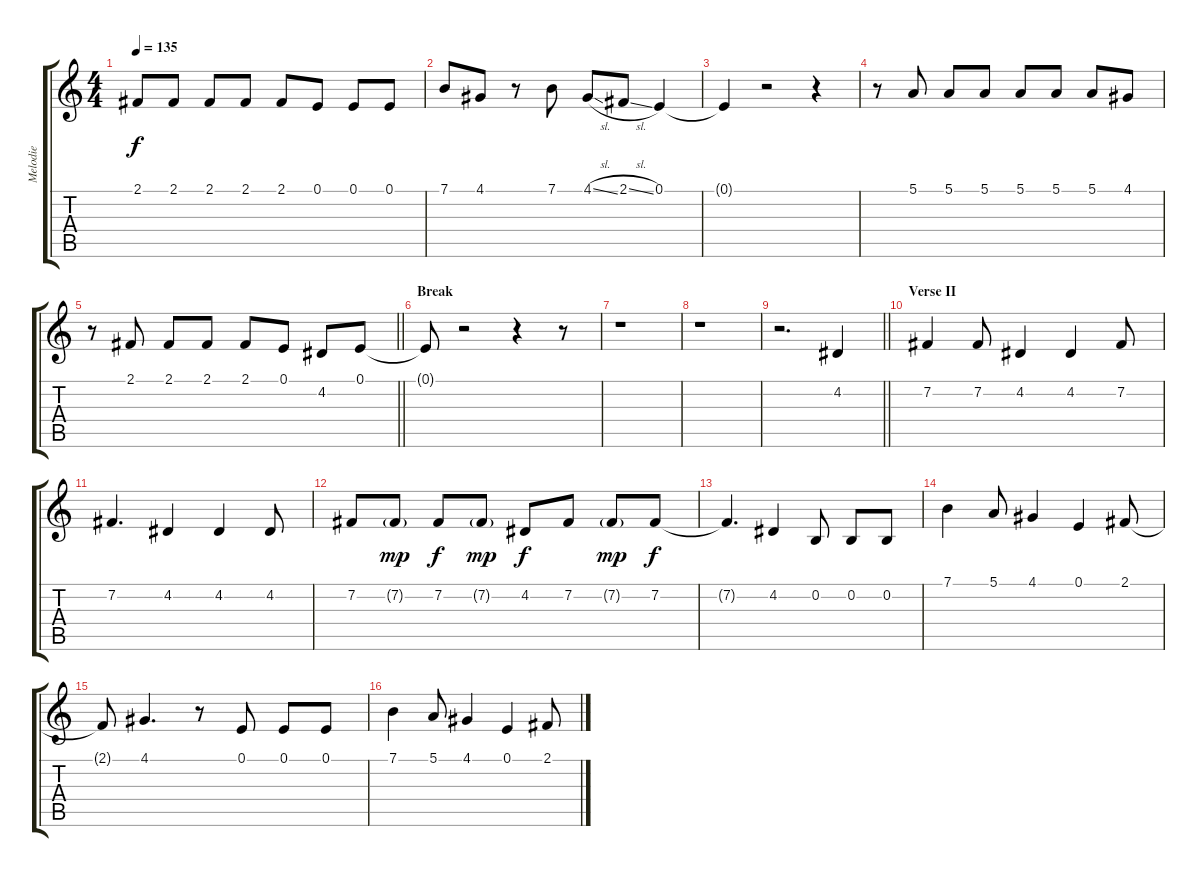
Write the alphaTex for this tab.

\track ("Melodie" "Melodie") {instrument clarinet}
\staff {score tabs}
\tuning (E4 B3 G3 D3 A2 E2) {hide}
\ts (4 4)
\tempo 135
\clef g2
\ks c
2.1.8{dy f} 2.1.8 2.1.8 2.1.8 2.1.8 0.1.8 0.1.8 0.1.8 |
7.1.8 4.1.8 r.8 7.1.8 4.1{sl}.8 2.1{sl}.8 0.1.4 |
0.1{t}.4 r.2 r.4 |
r.8 5.1.8 5.1.8 5.1.8 5.1.8 5.1.8 5.1.8 4.1.8 |
\barLineRight lightlight
r.8 2.1.8 2.1.8 2.1.8 2.1.8 0.1.8 4.2.8 0.1.8 |
\section ("" "Break")
0.1{t}.8 r.2 r.4 r.8 |
r.1 |
r.1 |
\barLineRight lightlight
r.2{d} 4.2.4 |
\section ("" "Verse II")
7.2.4 7.2.8 4.2.4 4.2.4 7.2.8 |
7.2.4{d} 4.2.4 4.2.4 4.2.8 |
7.2.8 7.2{g}.8{dy mp} 7.2.8{dy f} 7.2{g}.8{dy mp} 4.2.8{dy f} 7.2.8 7.2{g}.8{dy mp} 7.2.8{dy f} |
7.2{t}.4{d} 4.2.4 0.2.8 0.2.8 0.2.8 |
7.1.4 5.1.8 4.1.4 0.1.4 2.1.8 |
2.1{t}.8 4.1.4{d} r.8 0.1.8 0.1.8 0.1.8 |
7.1.4 5.1.8 4.1.4 0.1.4 2.1.8
